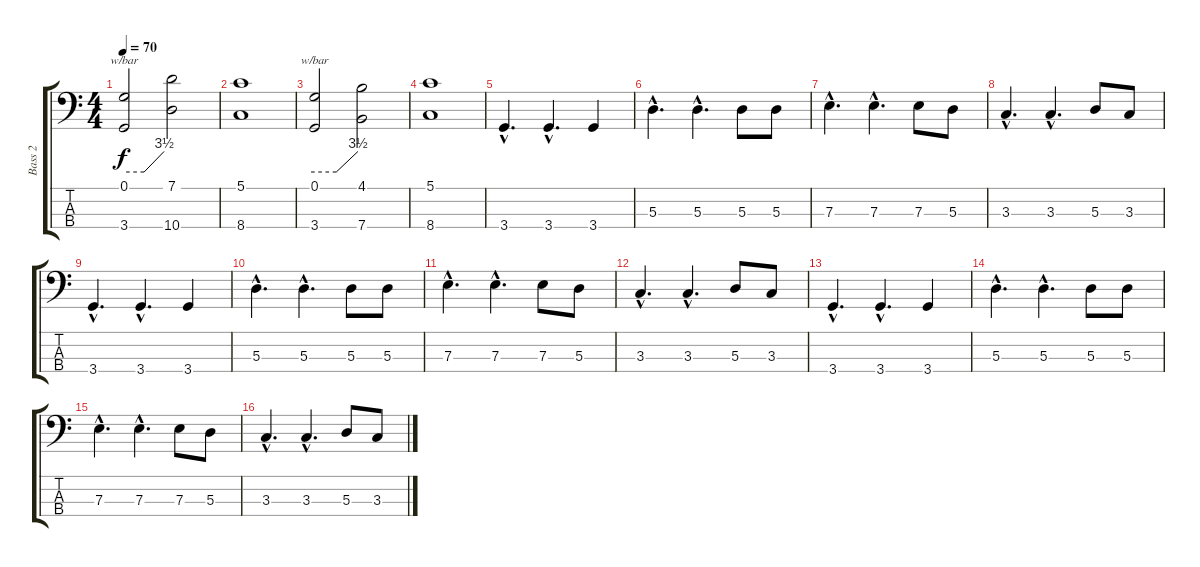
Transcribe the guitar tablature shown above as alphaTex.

\track ("Bass 2" "Bass 2") {instrument electricbasspick}
\staff {score tabs}
\tuning (G2 D2 A1 E1) {hide}
\ts (4 4)
\tempo 70
\clef f4
\ks c
(0.1 3.4).2{tbe (custom default 0 0 30 0 60 14) dy f} (7.1 10.4).2 |
(5.1 8.4).1 |
(0.1 3.4).2{tbe (custom default 0 0 30 0 60 14)} (4.1 7.4).2 |
(5.1 8.4).1 |
3.4{hac}.4{d} 3.4{hac}.4{d} 3.4.4 |
5.3{hac}.4{d} 5.3{hac}.4{d} 5.3.8 5.3.8 |
7.3{hac}.4{d} 7.3{hac}.4{d} 7.3.8 5.3.8 |
3.3{hac}.4{d} 3.3{hac}.4{d} 5.3.8 3.3.8 |
3.4{hac}.4{d} 3.4{hac}.4{d} 3.4.4 |
5.3{hac}.4{d} 5.3{hac}.4{d} 5.3.8 5.3.8 |
7.3{hac}.4{d} 7.3{hac}.4{d} 7.3.8 5.3.8 |
3.3{hac}.4{d} 3.3{hac}.4{d} 5.3.8 3.3.8 |
3.4{hac}.4{d} 3.4{hac}.4{d} 3.4.4 |
5.3{hac}.4{d} 5.3{hac}.4{d} 5.3.8 5.3.8 |
7.3{hac}.4{d} 7.3{hac}.4{d} 7.3.8 5.3.8 |
3.3{hac}.4{d} 3.3{hac}.4{d} 5.3.8 3.3.8
